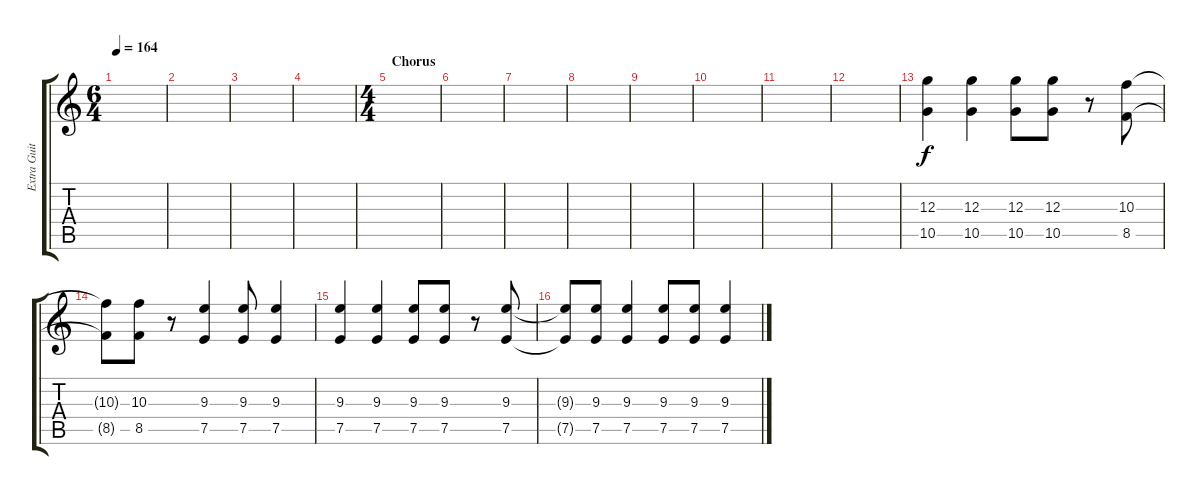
\track ("Extra Guitar" "Extra Guit") {instrument distortionguitar}
\staff {score tabs}
\tuning (E4 B3 G3 D3 A2 E2) {hide}
\ts (6 4)
\tempo 164
\clef g2
\ks c
|
|
|
|
\ts (4 4)
\section ("" "Chorus")
|
|
|
|
|
|
|
|
(12.3 10.5).4 (12.3 10.5).4 (12.3 10.5).8 (12.3 10.5).8 r.8 (10.3 8.5).8 |
(10.3{t} 8.5{t}).8 (10.3 8.5).8 r.8 (9.3 7.5).4 (9.3 7.5).8 (9.3 7.5).4 |
(9.3 7.5).4 (9.3 7.5).4 (9.3 7.5).8 (9.3 7.5).8 r.8 (9.3 7.5).8 |
(9.3{t} 7.5{t}).8 (9.3 7.5).8 (9.3 7.5).4 (9.3 7.5).8 (9.3 7.5).8 (9.3 7.5).4
